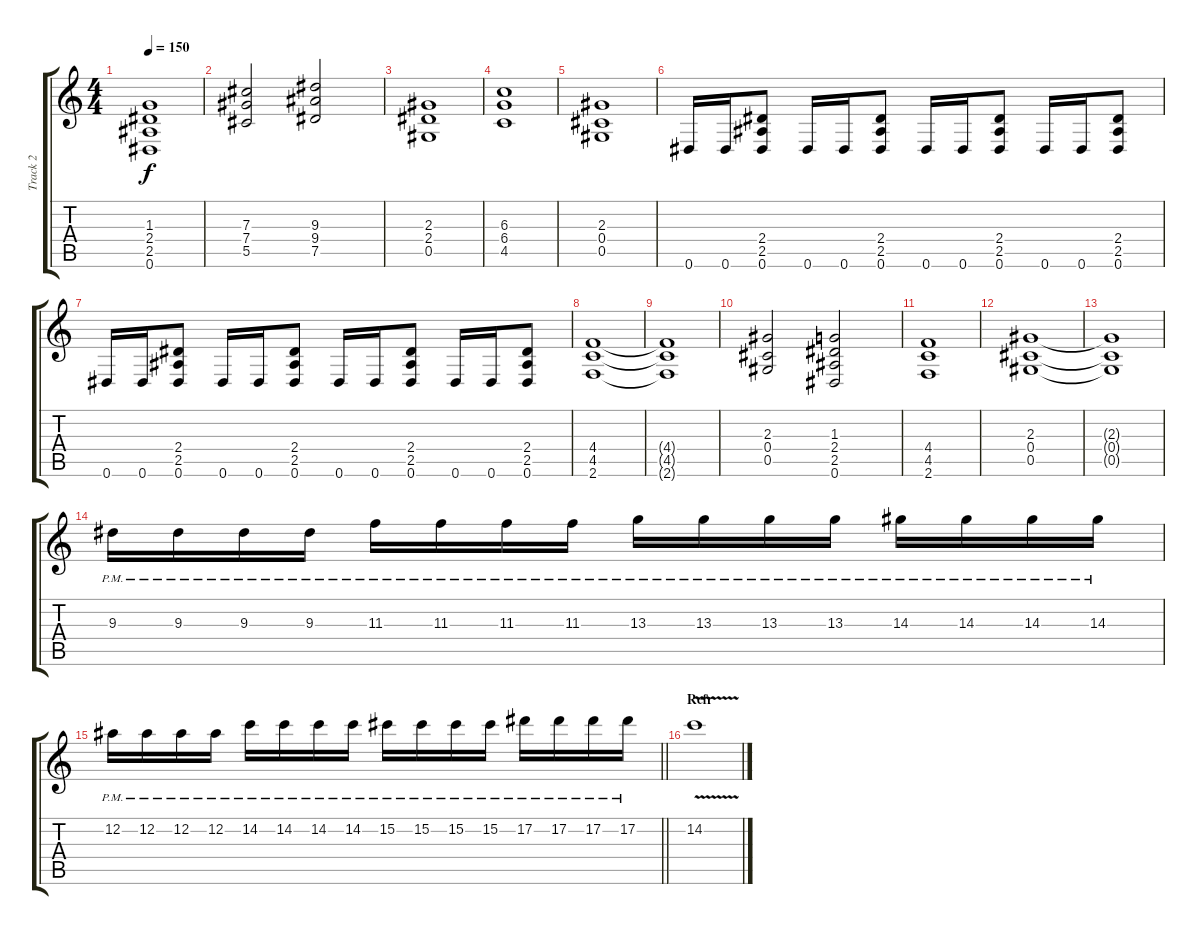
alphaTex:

\track ("Track 2" "Track 2") {instrument distortionguitar}
\staff {score tabs}
\tuning (Eb4 Bb3 Gb3 Db3 Ab2 Eb2) {hide}
\ts (4 4)
\tempo 150
\clef g2
\ks c
(1.3 2.4 2.5 0.6).1{dy f} |
(7.3 7.4 5.5).2 (9.3 9.4 7.5).2 |
(2.3 2.4 0.5).1 |
(6.3 6.4 4.5).1 |
(2.3 0.4 0.5).1 |
0.6.16 0.6.16 (2.4 2.5 0.6).8 0.6.16 0.6.16 (2.4 2.5 0.6).8 0.6.16 0.6.16 (2.4 2.5 0.6).8 0.6.16 0.6.16 (2.4 2.5 0.6).8 |
0.6.16 0.6.16 (2.4 2.5 0.6).8 0.6.16 0.6.16 (2.4 2.5 0.6).8 0.6.16 0.6.16 (2.4 2.5 0.6).8 0.6.16 0.6.16 (2.4 2.5 0.6).8 |
(4.4 4.5 2.6).1 |
(4.4{t} 4.5{t} 2.6{t}).1 |
(2.3 0.4 0.5).2 (1.3 2.4 2.5 0.6).2 |
(4.4 4.5 2.6).1 |
(2.3 0.4 0.5).1 |
(2.3{t} 0.4{t} 0.5{t}).1 |
9.3{pm}.16{volume 5} 9.3{pm}.16 9.3{pm}.16 9.3{pm}.16 11.3{pm}.16 11.3{pm}.16 11.3{pm}.16 11.3{pm}.16 13.3{pm}.16 13.3{pm}.16 13.3{pm}.16 13.3{pm}.16 14.3{pm}.16 14.3{pm}.16 14.3{pm}.16 14.3{pm}.16 |
\barLineRight lightlight
12.2{pm}.16 12.2{pm}.16 12.2{pm}.16 12.2{pm}.16 14.2{pm}.16 14.2{pm}.16 14.2{pm}.16 14.2{pm}.16 15.2{pm}.16 15.2{pm}.16 15.2{pm}.16 15.2{pm}.16 17.2{pm}.16 17.2{pm}.16 17.2{pm}.16 17.2{pm}.16 |
\section ("" "Refr")
14.2{v}.1{volume 9}
